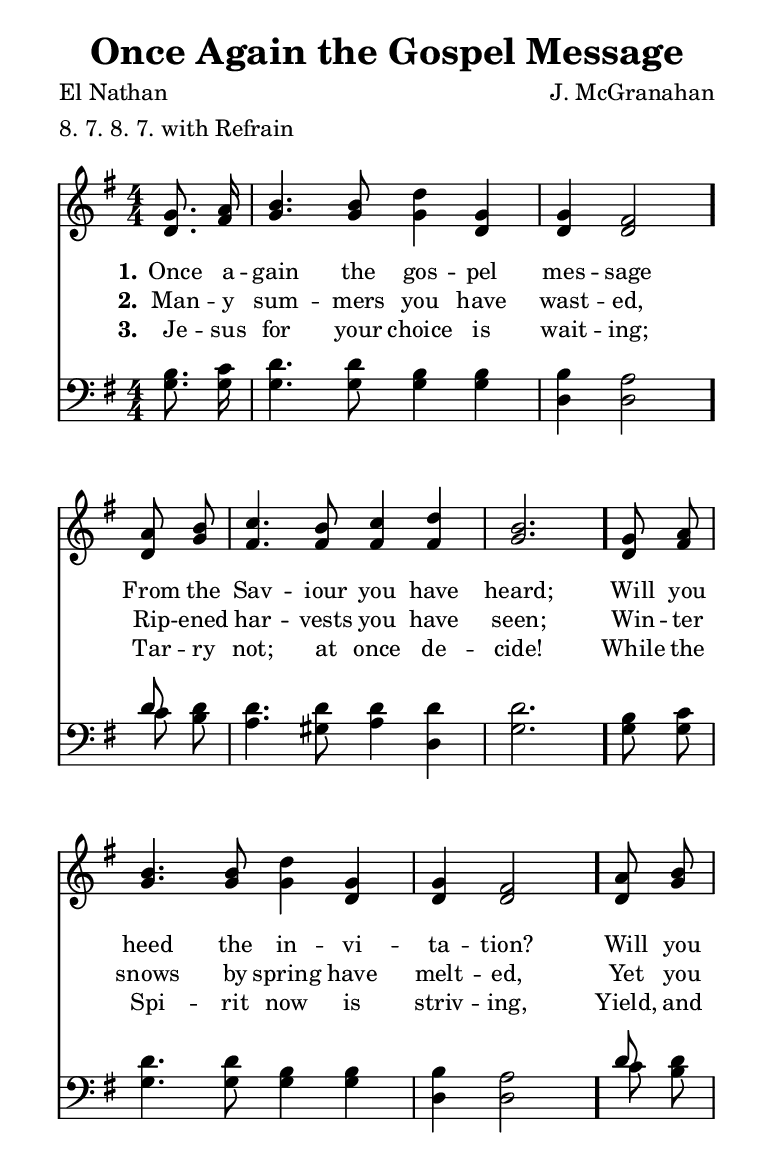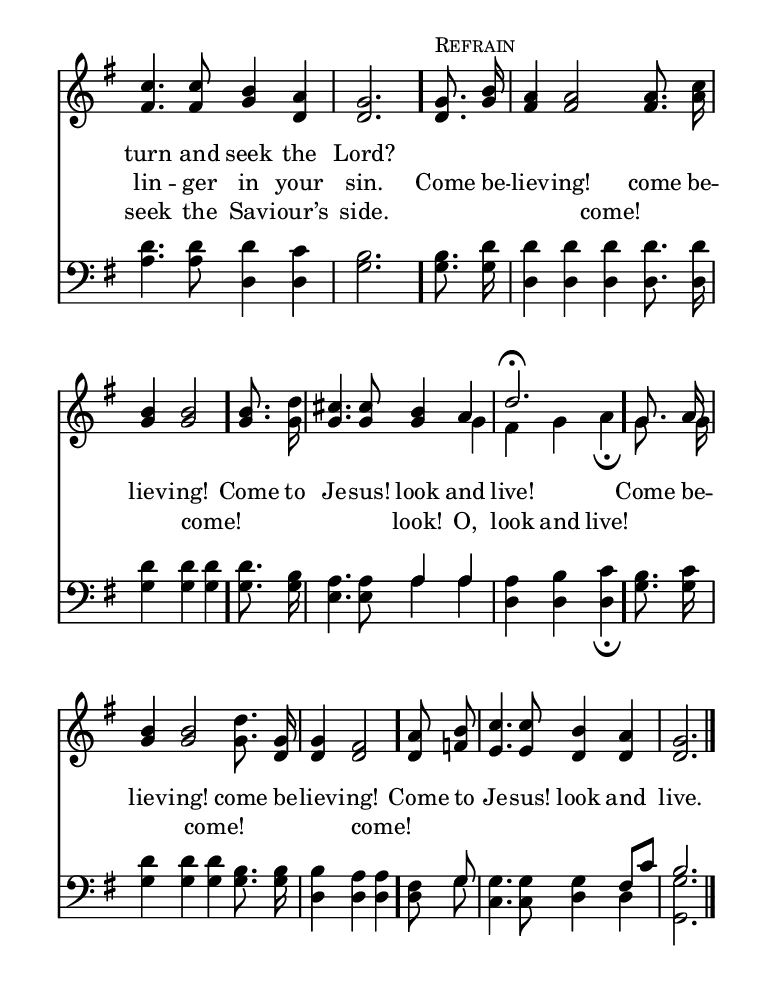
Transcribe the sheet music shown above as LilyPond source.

\include "common/global.ily"
\paper {
  \include "common/paper.ily"
}

\header{
  hymnnumber = "111"
  title = "Once Again the Gospel Message"
  tunename = "Come Believing"
  meter = "8. 7. 8. 7. with Refrain"
  poet = "El Nathan"
  composer = "J. McGranahan"
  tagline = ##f
}

ta = { \tempo 4=80 }
tb = { \tempo 4=40 }

global = {
  \include "common/overrides.ily"
  \override Staff.TimeSignature.style = #'numbered
  \time 4/4
  \override Score.MetronomeMark.transparent = ##t % hide all fermata changes too
  \ta
  \key g \major
  \partial 4
  \autoBeamOff
}

notesSoprano = {
\global
\relative c'' {

  g8. a16 | b4. b8 d4 g,4 | g fis2
  a8 b | c4. b8 c4 d | b2.
  g8 a | b4. b8 d4 g,4 | g fis2
  a8 b | c4. c8 b4 a | g2.

  << s^\markup { \small \caps "Refrain" }
  { g8. b16 | a4 a2 a8. c16 | b4 b2 } >>
  b8. d16 | cis4. cis8 b4 a | d2. \fermata
  g,8. a16 | b4 b2 d8. g,16 | g4 fis2
  a8 b | c4. c8 b4 a | g2.

  \bar "|."

}
}

notesAlto = {
\global
\relative e' {

  d8. fis16 | g4. g8 g4 d | d d2
  d8 g | fis4. fis8 fis4 fis | g2.
  d8 fis | g4. g8 g4 d | d d2
  d8 g | fis4. fis8 g4 d | d2.

  d8. g16 | fis4 fis2 fis8. a16 g4 g2
  g8. g16 | g4. g8 g4 g | fis g \tb a \fermata \ta
  g8. g16 | g4 g2 g8. d16 | d4 d2
  d8 f | e4. e8 d4 d | d2.

}
}

notesTenor = {
\global
\relative a {

  b8. c16 | d4. d8 b4 b | b a2
  d8 d | d4. d8 d4 d | d2.
  b8 c | d4. d8 b4 b | b a2
  d8 d | d4. d8 d4 c | b2.

  b8. d16 | d4 d d d8. d16 | d4 d d
  d8. b16 | a4. a8 a4 a | a b c
  b8. c16 | d4 d d b8. b16 | b4 a a
  fis8 g | g4. g8 g4 fis8[ c'] | b2.

}
}

notesBass = {
\global
\relative f {

  g8. g16 | g4. g8 g4 g | d4 d2
  c'8 b | a4. gis8 a4 d, | g2.
  g8 g | g4. g8 g4 g | d4 d2
  c'8 b | a4. a8 d,4 d | g2.

  g8. g16 | d4 d d d8. d16 | g4 g g
  g8. g16 | e4. e8 a4 a | d,4 d d_\fermata
  g8. g16 | g4 g g g8. g16 | d4 d d
  d8 g | c,4. c8 d4 d | << g2. g,2. >>

}
}

Refrain = \lyricmode {

Come be -- liev -- ing! come be -- liev -- ing! \bar "."
Come to Je -- sus! look and live! \bar "."
Come be -- liev -- ing! come be -- liev -- ing! \bar "."
Come to Je -- sus! look and live. \bar "."

}

wordsA = \lyricmode {
\set stanza = "1."

Once a -- gain the gos -- pel mes -- sage \bar "."
From the Sav -- iour you have heard; \bar "."
Will you heed the in -- vi -- ta -- tion? \bar "."
Will you turn and seek the Lord? \bar "."

}

wordsB = \lyricmode {
\set stanza = "2."

Man -- y sum -- mers you have wast -- ed,
Rip -- ened har -- vests you have seen;
Win -- ter snows by spring have melt -- ed,
Yet you lin -- ger in your sin.

\Refrain

}

wordsC = \lyricmode {
\set stanza = "3."

Je -- sus for your choice is wait -- ing;
Tar -- ry not; at once de -- cide!
While the Spi -- rit now is striv -- ing,
Yield, and seek the Sav -- iour’s side.

}

underWords = \lyricmode {

{ \repeat unfold 34 { \skip 4 } }
come!
{ \repeat unfold 4 { \skip 4 } }
come!
{ \repeat unfold 4 { \skip 4 } }
look! O, look and live!
{ \repeat unfold 4 { \skip 4 } }
come!
{ \repeat unfold 4 { \skip 4 } }
come!

}

\score {
  \context ChoirStaff <<
    \context Staff = upper <<
      \set Staff.autoBeaming = ##f
      \set ChoirStaff.systemStartDelimiter = #'SystemStartBar
      \set ChoirStaff.printPartCombineTexts = ##f
      \partcombine #'(2 . 9) \notesSoprano \notesAlto
      \context NullVoice = sopranos { \voiceOne << \notesSoprano >> }
      \context NullVoice = altos { \voiceTwo << \notesAlto >> }
      \context Lyrics = one   \lyricsto sopranos \wordsA
      \context Lyrics = two   \lyricsto sopranos \wordsB
      \context Lyrics = three \lyricsto sopranos \wordsC
    >>
    \context Staff = men <<
      \set Staff.autoBeaming = ##f
      \clef bass
      \set ChoirStaff.printPartCombineTexts = ##f
      \partcombine #'(2 . 9) \notesTenor \notesBass
      \context NullVoice = tenors { \voiceOne << \notesTenor >> }
      \context NullVoice = basses { \voiceTwo << \notesBass >> }
    >>
    \context Lyrics = three \lyricsto tenors \underWords
  >>
  \layout {
    \include "common/layout.ily"
  }
  \midi{
    \include "common/midi.ily"
  }
}

\version "2.19.49"  % necessary for upgrading to future LilyPond versions.

% vi:set et ts=2 sw=2 ai nocindent syntax=lilypond:
